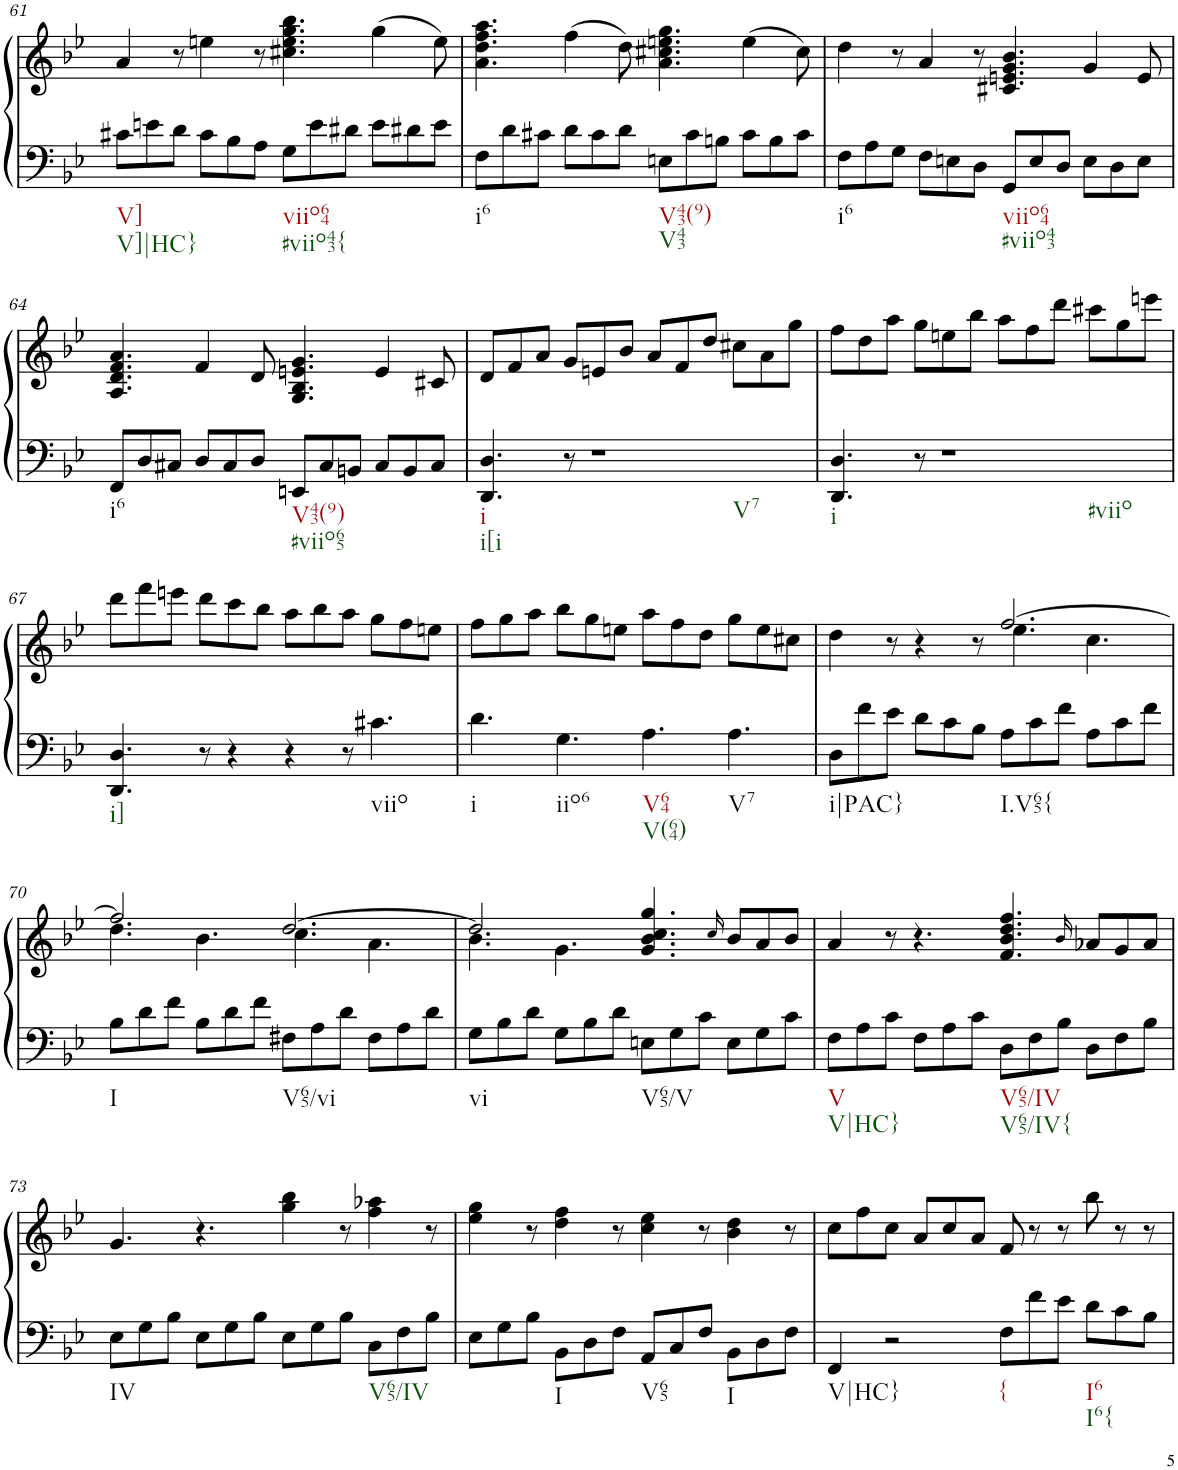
**kern	**kern
*part1	*part1
*staff2	*staff1
*I"Piano	*
*I'Pno.	*
!!LO:PB:g=z
*clefF4	*clefG2
*k[b-e-]	*k[b-e-]
*M12/8	*M12/8
=61	=61
!LO:TX:b:t=V]	!
!LO:TX:b:t=V]|HC}	!
8c#X\L	4a/
8en\	.
8d\J	8r
8c#\L	4een\
8B-\	.
8A\J	8r
!LO:TX:b:t=viio64	!
!LO:TX:b:t=#viio43{	!
8G\L	4.cc#X\ 4.ee\ 4.gg\ 4.bb-\
8e\	.
8d#X\J	.
8e\L	(4gg\
8d#X\	.
8e\J	8ee\)
=62	=62
!LO:TX:b:t=i6	!
8F\L	4.a\ 4.dd\ 4.ff\ 4.aa\
8d\	.
8c#X\J	.
8d\L	(4ff\
8c#\	.
8d\J	8dd\)
!LO:TX:b:t=V43(9)	!
!LO:TX:b:t=V43	!
8En\L	4.a\ 4.cc#X\ 4.een\ 4.gg\
8c#\	.
8Bn\J	.
8c#\L	(4ee\
8B\	.
8c#\J	8cc#\)
=63	=63
!LO:TX:b:t=i6	!
8F\L	4dd\
8A\	.
8G\J	8r
8F\L	4a/
8En\	.
8D\J	8r
!LO:TX:b:t=viio64	!
!LO:TX:b:t=#viio43	!
8GG/L	4.c#X/ 4.en/ 4.g/ 4.b-/
8E/	.
8D/J	.
8E\L	4g/
8D\	.
8E\J	8e/
!!LO:LB:g=z
=64	=64
!LO:TX:b:t=i6	!
8FF/L	4.A/ 4.d/ 4.f/ 4.a/
8D/	.
8C#X/J	.
8D/L	4f/
8C#/	.
8D/J	8d/
!LO:TX:b:t=V43(9)	!
!LO:TX:b:t=#viio65	!
8EEn/L	4.G/ 4.B-/ 4.en/ 4.g/
8C#/	.
8BBn/J	.
8C#/L	4e/
8BB/	.
8C#/J	8c#X/
=65	=65
!LO:TX:b:t=i	!
!LO:TX:b:t=i[i	!
4.DD/ 4.D/	8d/L
.	8f/
.	8a/J
8r	8g/L
!LO:TX:b:t=V7	!
1r	8en/
.	8b-/J
.	8a/L
.	8f/
.	8dd/J
.	8cc#X\L
.	8a\
.	8gg\J
=66	=66
!LO:TX:b:t=i	!
4.DD/ 4.D/	8ff\L
.	8dd\
.	8aa\J
8r	8gg\L
!LO:TX:b:t=#viio	!
1r	8een\
.	8bb-\J
.	8aa\L
.	8ff\
.	8ddd\J
.	8ccc#X\L
.	8gg\
.	8eeen\J
!!LO:LB:g=z
=67	=67
!LO:TX:b:t=i]	!
4.DD/ 4.D/	8ddd\L
.	8fff\
.	8eeen\J
8r	8ddd\L
4r	8ccc\
.	8bb-\J
4r	8aa\L
.	8bb-\
8r	8aa\J
!LO:TX:b:t=viio	!
4.c#X\	8gg\L
.	8ff\
.	8een\J
=68	=68
!LO:TX:b:t=i	!
4.d\	8ff\L
.	8gg\
.	8aa\J
!LO:TX:b:t=iio6	!
4.G\	8bb-\L
.	8gg\
.	8een\J
!LO:TX:b:t=V64	!
!LO:TX:b:t=V(64)	!
4.A\	8aa\L
.	8ff\
.	8dd\J
!LO:TX:b:t=V7	!
4.A\	8gg\L
.	8ee\
.	8cc#X\J
=69	=69
*	*^
!LO:TX:b:t=i|PAC}	!	!
8D\L	4dd\	2.ryy
8f\	.	.
8e-\J	8r	.
8d\L	4r	.
8c\	.	.
8B-\J	8r	.
!LO:TX:b:t=I.V65{	!	!
8A\L	4.ee-\	[2.ff/
8c\	.	.
8f\J	.	.
8A\L	4.cc\	.
8c\	.	.
8f\J	.	.
!!LO:LB:g=z	!!
=70	=70	=70
!LO:TX:b:t=I	!	!
8B-\L	4.dd\	2.ff/]
8d\	.	.
8f\J	.	.
8B-\L	4.b-\	.
8d\	.	.
8f\J	.	.
!LO:TX:b:t=V65/vi	!	!
8F#X\L	4.cc\	[2.dd/
8A\	.	.
8d\J	.	.
8F#\L	4.a\	.
8A\	.	.
8d\J	.	.
=71	=71	=71
!LO:TX:b:t=vi	!	!
8G\L	4.b-\	2.dd/]
8B-\	.	.
8d\J	.	.
8G\L	4.g\	.
8B-\	.	.
8d\J	.	.
!LO:TX:b:t=V65/V	!	!
8En\L	4.g/ 4.b-/ 4.cc/ 4.gg/	2.ryy
8G\	.	.
8c\J	.	.
.	16qcc/	.
8E\L	8b-/L	.
8G\	8a/	.
8c\J	8b-/J	.
*	*v	*v
=72	=72
!LO:TX:b:t=V	!
!LO:TX:b:t=V|HC}	!
8F\L	4a/
8A\	.
8c\J	8r
8F\L	4.r
8A\	.
8c\J	.
!LO:TX:b:t=V65/IV	!
!LO:TX:b:t=V65/IV{	!
8D\L	4.f/ 4.b-/ 4.dd/ 4.ff/
8F\	.
8B-\J	.
.	16qb-/
8D\L	8a-X/L
8F\	8g/
8B-\J	8a-/J
!!LO:LB:g=z
=73	=73
!LO:TX:b:t=IV	!
8E-\L	4.g/
8G\	.
8B-\J	.
8E-\L	4.r
8G\	.
8B-\J	.
8E-\L	4gg\ 4bb-\
8G\	.
8B-\J	8r
!LO:TX:b:t=V65/IV	!
8D\L	4ff\ 4aa-X\
8F\	.
8B-\J	8r
=74	=74
8E-\L	4ee-\ 4gg\
8G\	.
8B-\J	8r
!LO:TX:b:t=I	!
8BB-\L	4dd\ 4ff\
8D\	.
8F\J	8r
!LO:TX:b:t=V65	!
8AA/L	4cc\ 4ee-\
8C/	.
8F/J	8r
!LO:TX:b:t=I	!
8BB-\L	4b-\ 4dd\
8D\	.
8F\J	8r
=75	=75
!LO:TX:b:t=V|HC}	!
4FF/	8cc\L
.	8ff\
2r	8cc\J
.	8a/L
.	8cc/
.	8a/J
!LO:TX:b:t={	!
8F\L	8f/
8f\	8r
8e-\J	8r
!LO:TX:b:t=I6	!
!LO:TX:b:t=I6{	!
8d\L	8bb-\
8c\	8r
8B-\J	8r
=	=
*-	*-
